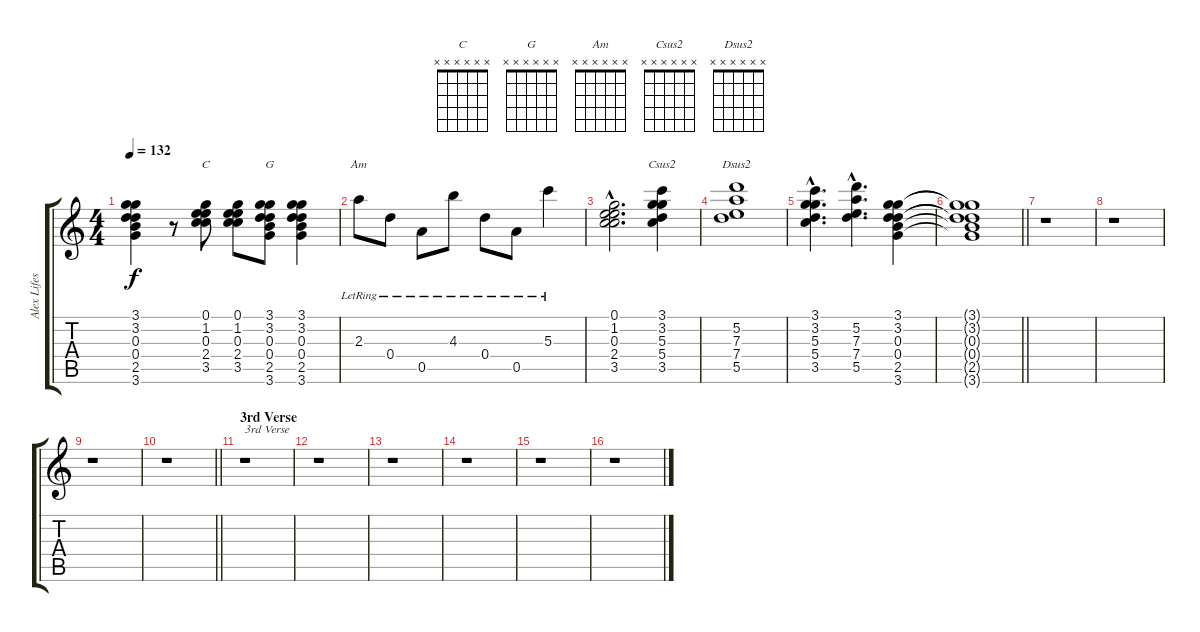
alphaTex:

\track ("Alex Lifeson 3" "Alex Lifes") {instrument acousticguitarsteel}
\staff {score tabs}
\tuning (E4 B3 G4 D4 A3 E3) {hide}
\chord ("C" x x x x x x) {firstfret 0}
\chord ("G" x x x x x x) {firstfret 0}
\chord ("Am" x x x x x x) {firstfret 0}
\chord ("Csus2" x x x x x x) {firstfret 0}
\chord ("Dsus2" x x x x x x) {firstfret 0}
\ts (4 4)
\tempo 132
\clef g2
\ks c
(3.1 3.2 0.3 0.4 2.5 3.6).4{dy f} r.8 (0.1 1.2 0.3 2.4 3.5).8{ch "C"} (0.1 1.2 0.3 2.4 3.5).8 (3.1 3.2 0.3 0.4 2.5 3.6).8{ch "G"} (3.1 3.2 0.3 0.4 2.5 3.6).4 |
2.3{lr}.8{ch "Am"} 0.4{lr}.8 0.5{lr}.8 4.3{lr}.8 0.4{lr}.8 0.5{lr}.8 5.3{lr}.4 |
(0.1{hac} 1.2{hac} 0.3{hac} 2.4{hac} 3.5{hac}).2{d} (3.1 3.2 5.3 5.4 3.5).4{ch "Csus2"} |
(5.2 7.3 7.4 5.5).1{ch "Dsus2"} |
(3.1{hac} 3.2{hac} 5.3{hac} 5.4{hac} 3.5{hac}).4{d} (5.2{hac} 7.3{hac} 7.4{hac} 5.5{hac}).4{d} (3.1 3.2 0.3 0.4 2.5 3.6).4 |
\barLineRight lightlight
(3.1{t} 3.2{t} 0.3{t} 0.4{t} 2.5{t} 3.6{t}).1 |
r.1 |
r.1 |
r.1 |
\barLineRight lightlight
r.1 |
\section ("" "3rd Verse")
r.1{txt "3rd Verse"} |
r.1 |
r.1 |
r.1 |
r.1 |
r.1
